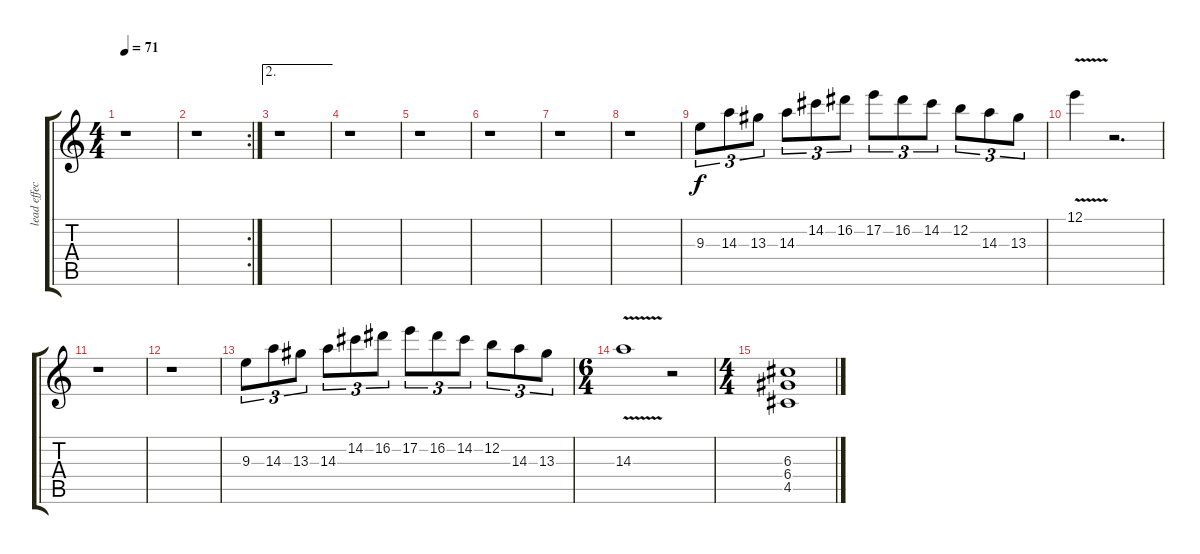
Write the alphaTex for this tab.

\track ("lead effect" "lead effec") {instrument overdrivenguitar}
\staff {score tabs}
\tuning (E4 B3 G3 D3 A2 E2) {hide}
\ts (4 4)
\tempo 71
\clef g2
\ks c
r.1{dy f} |
\rc 2
r.1 |
\ae 2
r.1 |
r.1 |
r.1 |
r.1 |
r.1 |
r.1 |
9.3.8{tu (3 2)} 14.3.8{tu (3 2)} 13.3.8{tu (3 2)} 14.3.8{tu (3 2)} 14.2.8{tu (3 2)} 16.2.8{tu (3 2)} 17.2.8{tu (3 2)} 16.2.8{tu (3 2)} 14.2.8{tu (3 2)} 12.2.8{tu (3 2)} 14.3.8{tu (3 2)} 13.3.8{tu (3 2)} |
12.1{v}.4 r.2{d} |
r.1 |
r.1 |
9.3.8{tu (3 2)} 14.3.8{tu (3 2)} 13.3.8{tu (3 2)} 14.3.8{tu (3 2)} 14.2.8{tu (3 2)} 16.2.8{tu (3 2)} 17.2.8{tu (3 2)} 16.2.8{tu (3 2)} 14.2.8{tu (3 2)} 12.2.8{tu (3 2)} 14.3.8{tu (3 2)} 13.3.8{tu (3 2)} |
\ts (6 4)
14.3{v}.1 r.2 |
\ts (4 4)
(6.3 6.4 4.5).1
